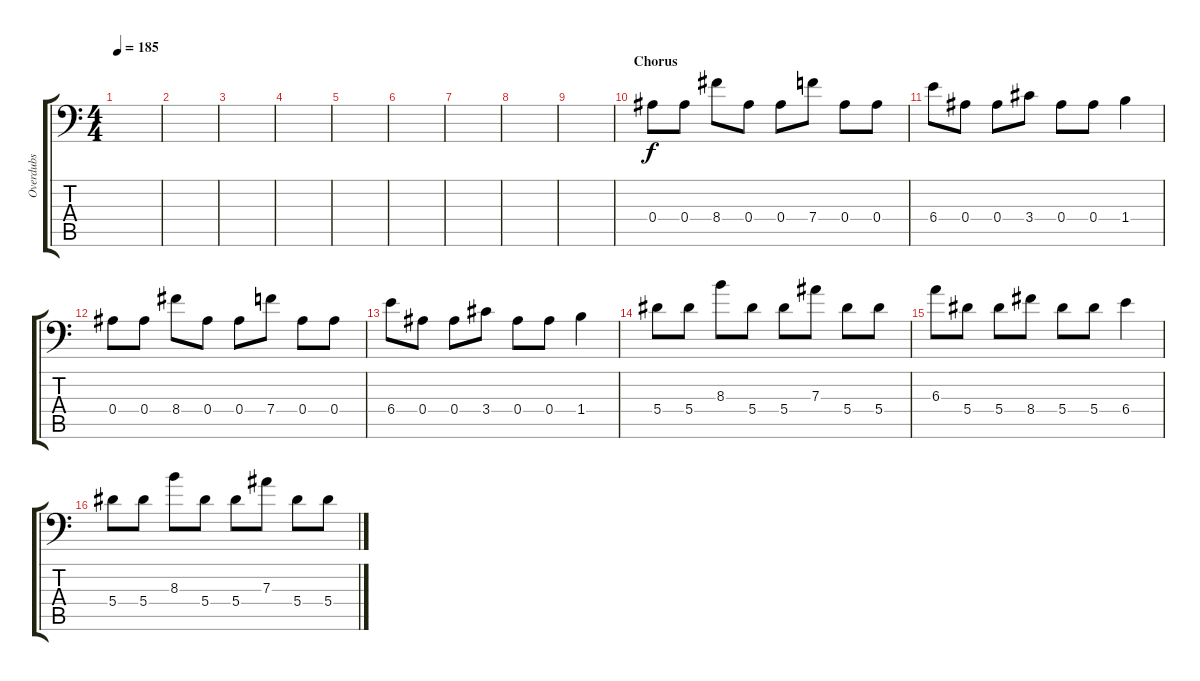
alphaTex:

\track ("Overdubs" "Overdubs") {instrument distortionguitar}
\staff {score tabs}
\tuning (C4 G3 Eb3 Bb2 F2 Bb1) {hide}
\ts (4 4)
\tempo 185
\clef f4
\ks c
|
|
|
|
|
|
|
|
|
\section ("" "Chorus")
0.4.8 0.4.8 8.4.8 0.4.8 0.4.8 7.4.8 0.4.8 0.4.8 |
6.4.8 0.4.8 0.4.8 3.4.8 0.4.8 0.4.8 1.4.4 |
0.4.8 0.4.8 8.4.8 0.4.8 0.4.8 7.4.8 0.4.8 0.4.8 |
6.4.8 0.4.8 0.4.8 3.4.8 0.4.8 0.4.8 1.4.4 |
5.4.8 5.4.8 8.3.8 5.4.8 5.4.8 7.3.8 5.4.8 5.4.8 |
6.3.8 5.4.8 5.4.8 8.4.8 5.4.8 5.4.8 6.4.4 |
5.4.8 5.4.8 8.3.8 5.4.8 5.4.8 7.3.8 5.4.8 5.4.8
